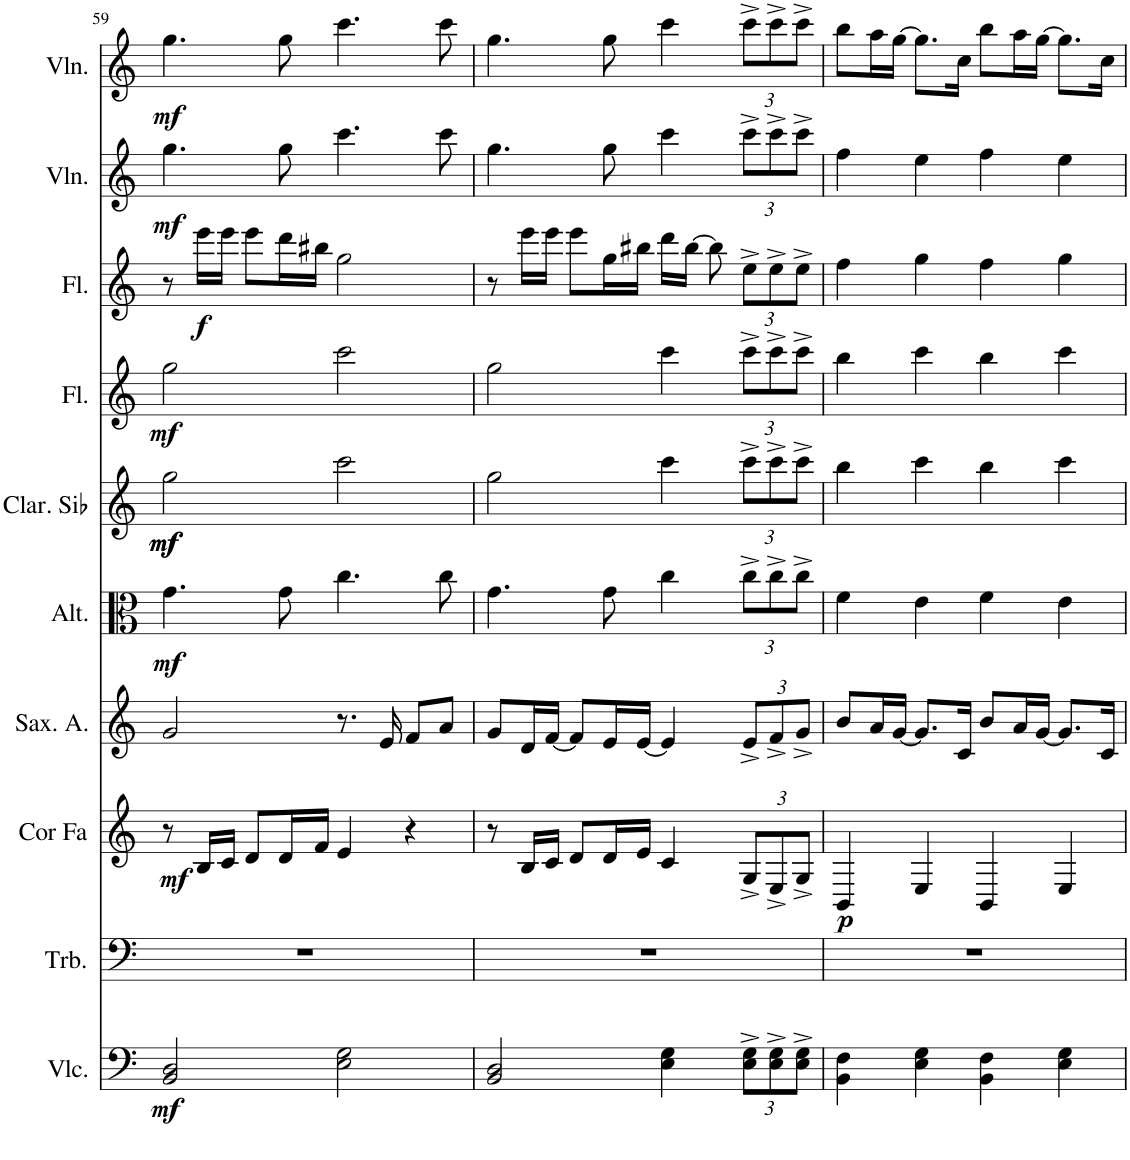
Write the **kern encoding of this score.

**kern	**dynam	**kern	**kern	**dynam	**kern	**kern	**dynam	**kern	**dynam	**kern	**dynam	**kern	**dynam	**kern	**dynam	**kern	**dynam
*part10	*part10	*part9	*part8	*part8	*part7	*part6	*part6	*part5	*part5	*part4	*part4	*part3	*part3	*part2	*part2	*part1	*part1
*staff10	*staff10	*staff9	*staff8	*staff8	*staff7	*staff6	*staff6	*staff5	*staff5	*staff4	*staff4	*staff3	*staff3	*staff2	*staff2	*staff1	*staff1
*I"Violoncelle	*	*I"Trombone	*I"Cor en Fa	*	*I"Saxophone Alto	*I"Alto	*	*I"Clarinette en Sib	*	*I"Flûte	*	*I"Flûte	*	*I"Violon	*	*I"Violon	*
*I'Vlc.	*	*I'Trb.	*I'Cor Fa	*	*I'Sax. A.	*I'Alt.	*	*I'Clar. Sib	*	*I'Fl.	*	*I'Fl.	*	*I'Vln.	*	*I'Vln.	*
!!LO:PB:g=z
*clefF4	*	*clefF4	*clefG2	*	*clefG2	*clefC3	*	*clefG2	*	*clefG2	*	*clefG2	*	*clefG2	*	*clefG2	*
*	*	*	*ITrd4c7	*	*ITrd5c9	*	*	*ITrd1c2	*	*	*	*	*	*	*	*	*
*k[]	*	*k[]	*k[]	*	*k[]	*k[]	*	*k[]	*	*k[]	*	*k[]	*	*k[]	*	*k[]	*
*M4/4	*	*M4/4	*M4/4	*	*M4/4	*M4/4	*	*M4/4	*	*M4/4	*	*M4/4	*	*M4/4	*	*M4/4	*
=59	=59	=59	=59	=59	=59	=59	=59	=59	=59	=59	=59	=59	=59	=59	=59	=59	=59
!	!LO:DY:b	!	!	!LO:DY:b	!	!	!LO:DY:b	!	!LO:DY:b	!	!	!	!	!	!	!	!
!	!	!	!	!	!	!	!	!	!LO:DY:n=1:b	!	!LO:DY:b	!	!	!	!LO:DY:b	!	!LO:DY:b
2BB/ 2D/	mf	1r	8r	mf	2g/	4.g\	mf	2gg\	mf mf	2gg\	mf	8r	.	4.gg\	mf	4.gg\	mf
!	!	!	!	!	!	!	!	!	!	!	!	!	!LO:DY:b	!	!	!	!
.	.	.	16B/LL	.	.	.	.	.	.	.	.	16eee\LL	f	.	.	.	.
.	.	.	16c/JJ	.	.	.	.	.	.	.	.	16eee\JJ	.	.	.	.	.
.	.	.	8d/L	.	.	.	.	.	.	.	.	8eee\L	.	.	.	.	.
.	.	.	16d/L	.	.	8g\	.	.	.	.	.	16ddd\L	.	8gg\	.	8gg\	.
.	.	.	16f/JJ	.	.	.	.	.	.	.	.	16bb#X\JJ	.	.	.	.	.
2E\ 2G\	.	.	4e/	.	8.r	4.cc\	.	2ccc\	.	2ccc\	.	2gg\	.	4.ccc\	.	4.ccc\	.
.	.	.	.	.	16e/	.	.	.	.	.	.	.	.	.	.	.	.
.	.	.	4r	.	8f/L	.	.	.	.	.	.	.	.	.	.	.	.
.	.	.	.	.	8a/J	8cc\	.	.	.	.	.	.	.	8ccc\	.	8ccc\	.
=60	=60	=60	=60	=60	=60	=60	=60	=60	=60	=60	=60	=60	=60	=60	=60	=60	=60
2BB/ 2D/	.	1r	8r	.	8g/L	4.g\	.	2gg\	.	2gg\	.	8r	.	4.gg\	.	4.gg\	.
.	.	.	16B/LL	.	16d/L	.	.	.	.	.	.	16eee\LL	.	.	.	.	.
.	.	.	16c/JJ	.	[16f/JJ	.	.	.	.	.	.	16eee\JJ	.	.	.	.	.
.	.	.	8d/L	.	8f/L]	.	.	.	.	.	.	8eee\L	.	.	.	.	.
.	.	.	16d/L	.	16e/L	8g\	.	.	.	.	.	16gg\L	.	8gg\	.	8gg\	.
.	.	.	16e/JJ	.	[16e/JJ	.	.	.	.	.	.	16bb#X\JJ	.	.	.	.	.
4E\ 4G\	.	.	4c/	.	4e/]	4cc\	.	4ccc\	.	4ccc\	.	16ddd\LL	.	4ccc\	.	4ccc\	.
.	.	.	.	.	.	.	.	.	.	.	.	[16bb#\JJ	.	.	.	.	.
.	.	.	.	.	.	.	.	.	.	.	.	8bb#\]	.	.	.	.	.
*Xbrackettup	*	*	*Xbrackettup	*	*Xbrackettup	*Xbrackettup	*	*Xbrackettup	*	*Xbrackettup	*	*Xbrackettup	*	*Xbrackettup	*	*Xbrackettup	*
12E\^ 12G\^L	.	.	12G^/L	.	12e^/L	12cc^\L	.	12ccc^\L	.	12ccc^\L	.	12ee^\L	.	12ccc^\L	.	12ccc^\L	.
12E\^ 12G\^	.	.	12E^/	.	12f^/	12cc^\	.	12ccc^\	.	12ccc^\	.	12ee^\	.	12ccc^\	.	12ccc^\	.
12E\^ 12G\^J	.	.	12G^/J	.	12g^/J	12cc^\J	.	12ccc^\J	.	12ccc^\J	.	12ee^\J	.	12ccc^\J	.	12ccc^\J	.
=61	=61	=61	=61	=61	=61	=61	=61	=61	=61	=61	=61	=61	=61	=61	=61	=61	=61
!	!	!	!	!LO:DY:b	!	!	!	!	!	!	!	!	!	!	!	!	!
4BB\ 4F\	.	1r	4BB/	p	8b/L	4f\	.	4bb\	.	4bb\	.	4ff\	.	4ff\	.	8bb\L	.
.	.	.	.	.	16a/L	.	.	.	.	.	.	.	.	.	.	16aa\L	.
.	.	.	.	.	[16g/JJ	.	.	.	.	.	.	.	.	.	.	[16gg\JJ	.
4E\ 4G\	.	.	4E/	.	8.g/L]	4e\	.	4ccc\	.	4ccc\	.	4gg\	.	4ee\	.	8.gg\L]	.
.	.	.	.	.	16c/Jk	.	.	.	.	.	.	.	.	.	.	16cc\Jk	.
4BB\ 4F\	.	.	4BB/	.	8b/L	4f\	.	4bb\	.	4bb\	.	4ff\	.	4ff\	.	8bb\L	.
.	.	.	.	.	16a/L	.	.	.	.	.	.	.	.	.	.	16aa\L	.
.	.	.	.	.	[16g/JJ	.	.	.	.	.	.	.	.	.	.	[16gg\JJ	.
4E\ 4G\	.	.	4E/	.	8.g/L]	4e\	.	4ccc\	.	4ccc\	.	4gg\	.	4ee\	.	8.gg\L]	.
.	.	.	.	.	16c/Jk	.	.	.	.	.	.	.	.	.	.	16cc\Jk	.
=	=	=	=	=	=	=	=	=	=	=	=	=	=	=	=	=	=
*-	*-	*-	*-	*-	*-	*-	*-	*-	*-	*-	*-	*-	*-	*-	*-	*-	*-
